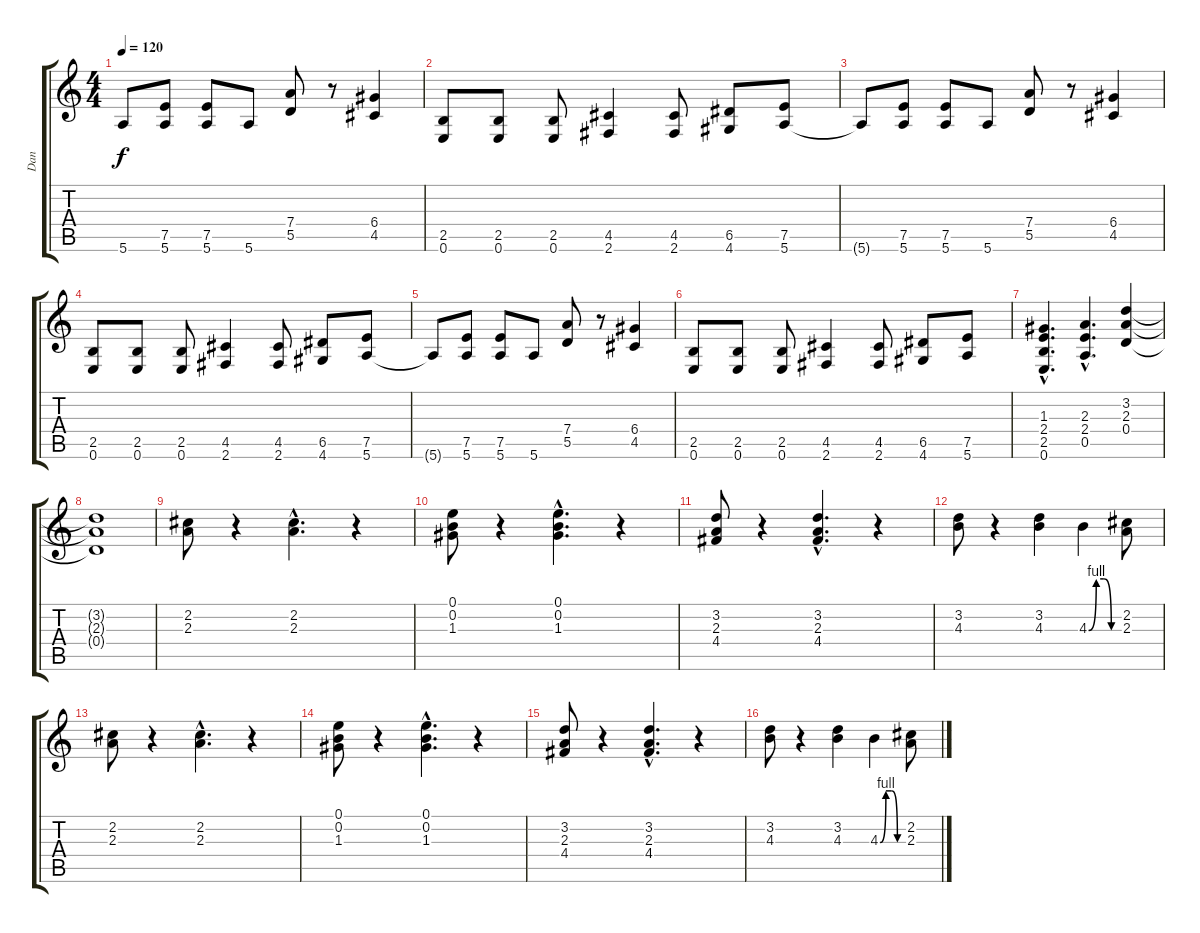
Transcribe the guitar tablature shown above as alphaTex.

\track ("Dan" "Dan") {instrument overdrivenguitar}
\staff {score tabs}
\tuning (E4 B3 G3 D3 A2 E2) {hide}
\ts (4 4)
\tempo 120
\clef g2
\ks c
5.6{t}.8{dy f} (7.5 5.6).8 (7.5 5.6).8 5.6.8 (7.4 5.5).8 r.8 (6.4 4.5).4 |
(2.5 0.6).8 (2.5 0.6).8 (2.5 0.6).8 (4.5 2.6).4 (4.5 2.6).8 (6.5 4.6).8 (7.5 5.6).8 |
5.6{t}.8 (7.5 5.6).8 (7.5 5.6).8 5.6.8 (7.4 5.5).8 r.8 (6.4 4.5).4 |
(2.5 0.6).8 (2.5 0.6).8 (2.5 0.6).8 (4.5 2.6).4 (4.5 2.6).8 (6.5 4.6).8 (7.5 5.6).8 |
5.6{t}.8 (7.5 5.6).8 (7.5 5.6).8 5.6.8 (7.4 5.5).8 r.8 (6.4 4.5).4 |
(2.5 0.6).8 (2.5 0.6).8 (2.5 0.6).8 (4.5 2.6).4 (4.5 2.6).8 (6.5 4.6).8 (7.5 5.6).8 |
(1.3{hac} 2.4{hac} 2.5{hac} 0.6{hac}).4{d} (2.3{hac} 2.4{hac} 0.5{hac}).4{d} (3.2 2.3 0.4).4 |
(3.2{t} 2.3{t} 0.4{t}).1 |
(2.2 2.3).8 r.4 (2.2{hac} 2.3{hac}).4{d} r.4 |
(0.1 0.2 1.3).8 r.4 (0.1{hac} 0.2{hac} 1.3{hac}).4{d} r.4 |
(3.2 2.3 4.4).8 r.4 (3.2{hac} 2.3{hac} 4.4{hac}).4{d} r.4 |
(3.2 4.3).8 r.4 (3.2 4.3).4 4.3{be (custom 0 0 15 4 30 4 45 0 60 0)}.4 (2.2 2.3).8 |
(2.2 2.3).8 r.4 (2.2{hac} 2.3{hac}).4{d} r.4 |
(0.1 0.2 1.3).8 r.4 (0.1{hac} 0.2{hac} 1.3{hac}).4{d} r.4 |
(3.2 2.3 4.4).8 r.4 (3.2{hac} 2.3{hac} 4.4{hac}).4{d} r.4 |
(3.2 4.3).8 r.4 (3.2 4.3).4 4.3{be (custom 0 0 15 4 30 4 45 0 60 0)}.4 (2.2 2.3).8
